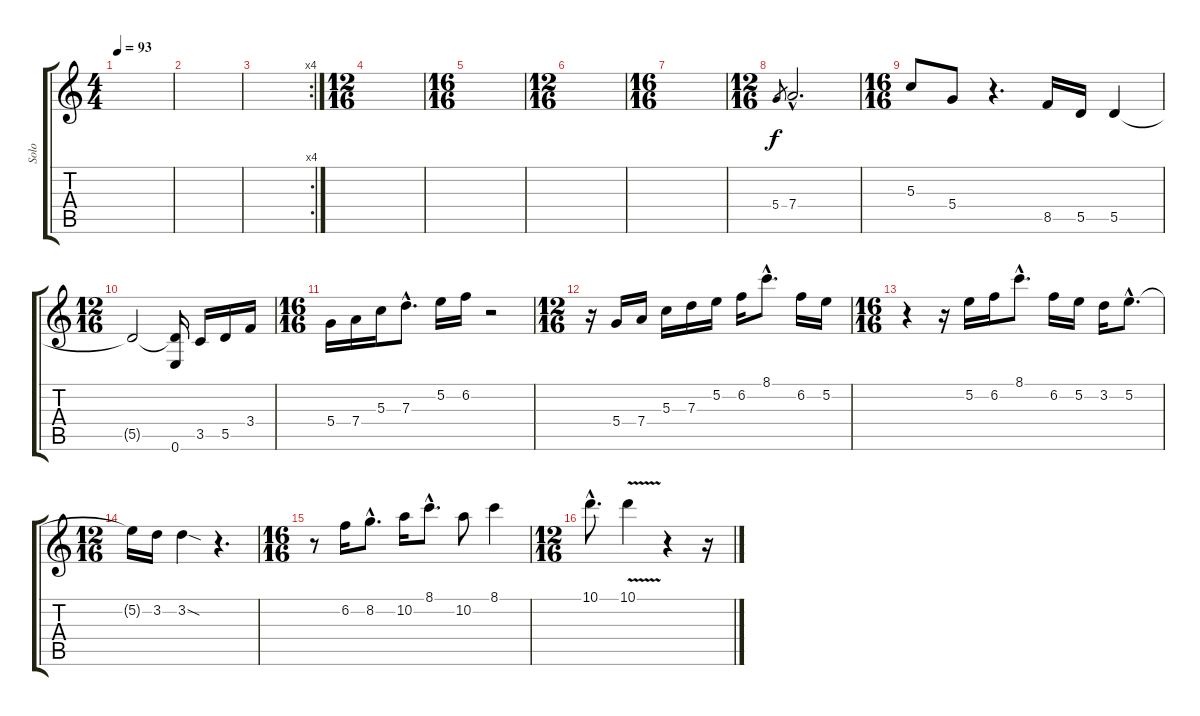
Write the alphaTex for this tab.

\track ("Solo" "Solo") {instrument distortionguitar}
\staff {score tabs}
\tuning (E4 B3 G3 D3 A2 E2) {hide}
\ts (4 4)
\tempo 93
\clef g2
\ks c
|
|
\rc 4
|
\ts (12 16)
|
\ts (16 16)
|
\ts (12 16)
|
\ts (16 16)
|
\ts (12 16)
5.4.8{gr} 7.4{hac}.2{d dy f} |
\ts (16 16)
5.3.8 5.4.8 r.4{d} 8.5.16 5.5.16 5.5.4 |
\ts (12 16)
5.5{t}.2 (5.5{t} 0.6).16 3.5.16 5.5.16 3.4.16 |
\ts (16 16)
5.4.16 7.4.16 5.3.16 7.3{hac}.8{d} 5.2.16 6.2.16 r.2 |
\ts (12 16)
r.16 5.4.16 7.4.16 5.3.16 7.3.16 5.2.16 6.2.16 8.1{hac}.8{d} 6.2.16 5.2.16 |
\ts (16 16)
r.4 r.16 5.2.16 6.2.16 8.1{hac}.8{d} 6.2.16 5.2.16 3.2.16 5.2{hac}.8{d} |
\ts (12 16)
5.2{t}.16 3.2.16 3.2{sod}.4 r.4{d} |
\ts (16 16)
r.8 6.2.16 8.2{hac}.8{d} 10.2.16 8.1{hac}.8{d} 10.2.8 8.1.4 |
\ts (12 16)
10.1{hac}.8{d} 10.1{v}.4 r.4 r.16
